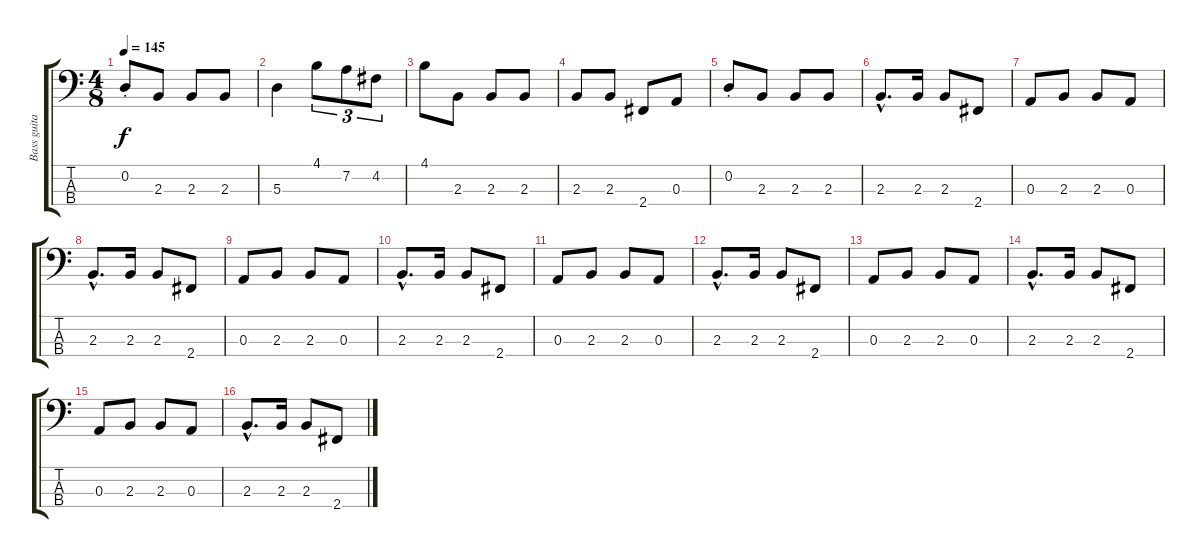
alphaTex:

\track ("Bass guitar" "Bass guita") {instrument electricbassfinger}
\staff {score tabs}
\tuning (G2 D2 A1 E1) {hide}
\ts (4 8)
\tempo 145
\clef f4
\ks c
0.2{st}.8{dy f} 2.3.8 2.3.8 2.3.8 |
5.3.4 4.1.8{tu (3 2)} 7.2.8{tu (3 2)} 4.2.8{tu (3 2)} |
4.1.8 2.3.8 2.3.8 2.3.8 |
2.3.8 2.3.8 2.4.8 0.3.8 |
0.2{st}.8 2.3.8 2.3.8 2.3.8 |
2.3{hac}.8{d} 2.3.16 2.3.8 2.4.8 |
0.3.8 2.3.8 2.3.8 0.3.8 |
2.3{hac}.8{d} 2.3.16 2.3.8 2.4.8 |
0.3.8 2.3.8 2.3.8 0.3.8 |
2.3{hac}.8{d} 2.3.16 2.3.8 2.4.8 |
0.3.8 2.3.8 2.3.8 0.3.8 |
2.3{hac}.8{d} 2.3.16 2.3.8 2.4.8 |
0.3.8 2.3.8 2.3.8 0.3.8 |
2.3{hac}.8{d} 2.3.16 2.3.8 2.4.8 |
0.3.8 2.3.8 2.3.8 0.3.8 |
2.3{hac}.8{d} 2.3.16 2.3.8 2.4.8
